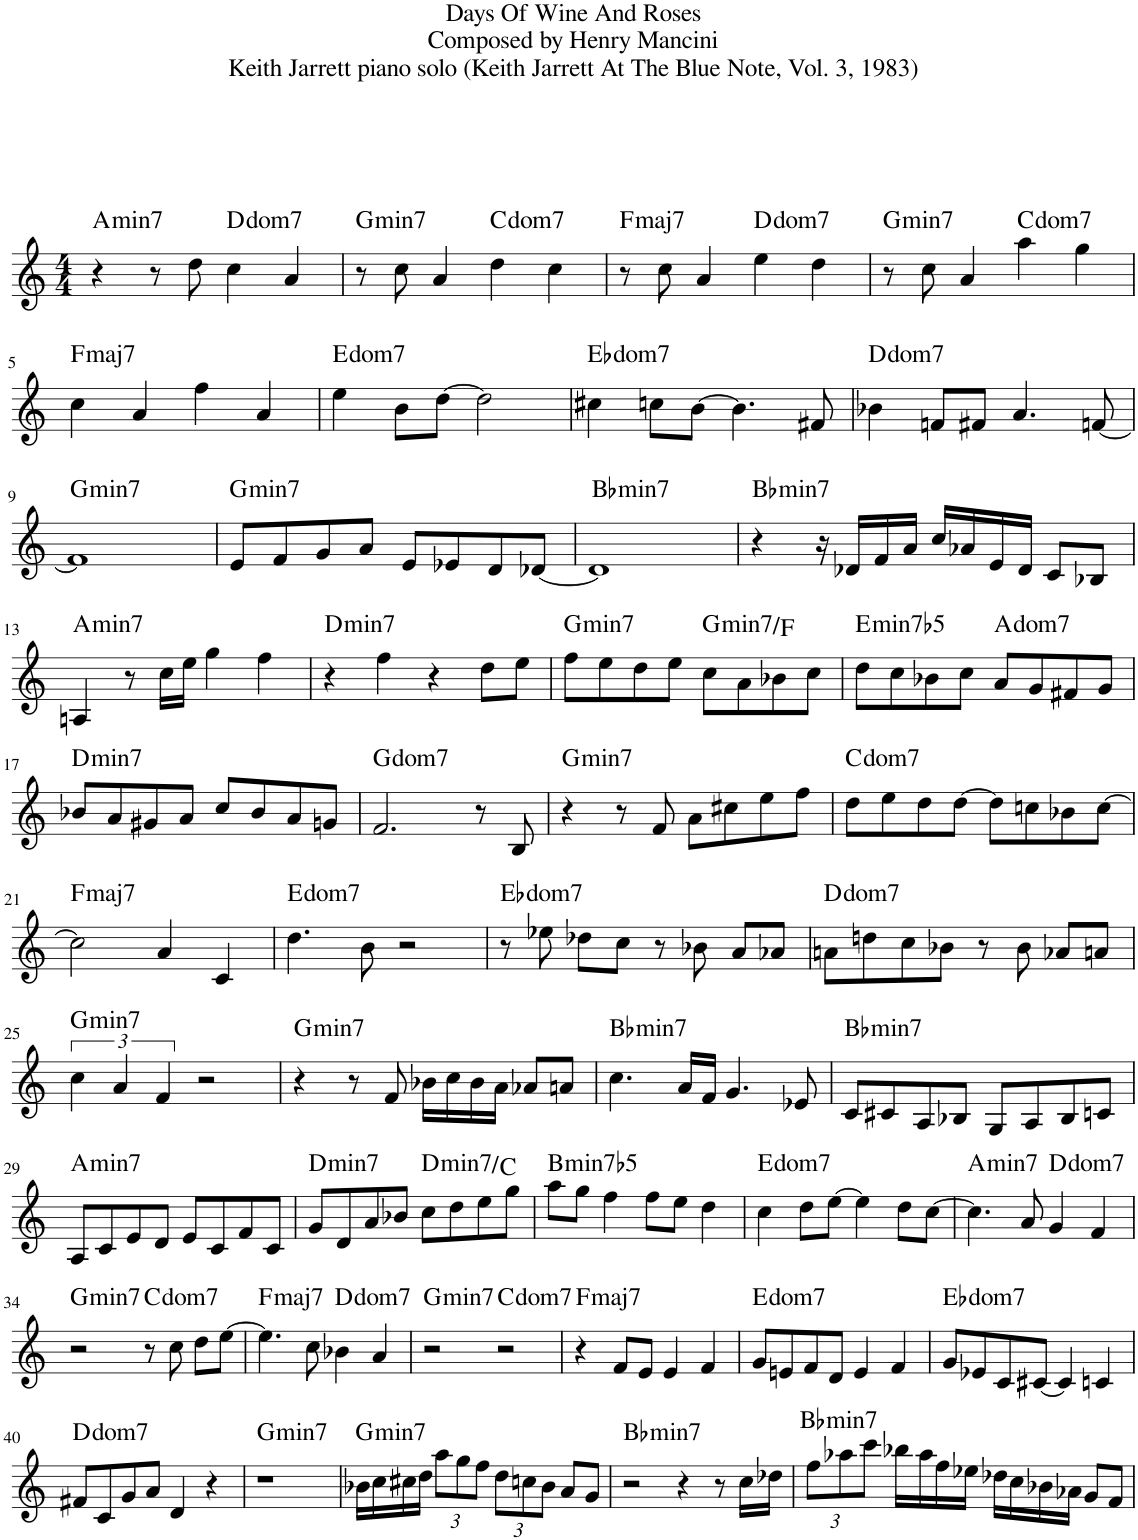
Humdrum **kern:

**kern	**harte
*part1	*part1
*staff1	*
*I"Piano	*
*I'Pno.	*
*clefG2	*
*k[]	*
*M4/4	*
=1	=1
!	!LO:H:kt=min7
4r	A:min7
8r	.
8dd\	.
!	!LO:H:kt=dom
4cc\	.
4a/	.
=2	=2
!	!LO:H:kt=min7
8r	G:min7
8cc\	.
4a/	.
!	!LO:H:kt=dom
4dd\	.
4cc\	.
=3	=3
!	!LO:H:kt=maj7
8r	F:maj7
8cc\	.
4a/	.
!	!LO:H:kt=dom
4ee\	.
4dd\	.
=4	=4
!	!LO:H:kt=min7
8r	G:min7
8cc\	.
4a/	.
!	!LO:H:kt=dom
4aa\	.
4gg\	.
!!LO:LB:g=z
=5	=5
!	!LO:H:kt=maj7
4cc\	F:maj7
4a/	.
4ff\	.
4a/	.
=6	=6
!	!LO:H:kt=dom
4ee\	.
8b\L	.
[8dd\J	.
2dd\]	.
=7	=7
!	!LO:H:kt=dom
4cc#X\	.
8ccn\L	.
[8b\J	.
4.b\]	.
8f#X/	.
=8	=8
!	!LO:H:kt=dom
4b-X\	.
8fn/L	.
8f#X/J	.
4.a/	.
[8fn/	.
!!LO:LB:g=z
=9	=9
!	!LO:H:kt=min7
1f]	G:min7
=10	=10
!	!LO:H:kt=min7
8e/L	G:min7
8f/	.
8g/	.
8a/J	.
8e/L	.
8e-X/	.
8d/	.
[8d-X/J	.
=11	=11
!	!LO:H:kt=min7
1d-]	Bb:min7
=12	=12
!	!LO:H:kt=min7
4r	Bb:min7
16r	.
16d-X/LL	.
16f/	.
16a/JJ	.
16cc/LL	.
16a-X/	.
16e/	.
16d-/JJ	.
8c/L	.
8B-X/J	.
!!LO:LB:g=z
=13	=13
!	!LO:H:kt=min7
4An/	A:min7
8r	.
16cc\LL	.
16ee\JJ	.
4gg\	.
4ff\	.
=14	=14
!	!LO:H:kt=min7
4r	D:min7
4ff\	.
4r	.
8dd\L	.
8ee\J	.
=15	=15
!	!LO:H:kt=min7
8ff\L	G:min7
8ee\	.
8dd\	.
8ee\J	.
!	!LO:H:kt=min7
8cc\L	G:min7/b7
8a\	.
8b-X\	.
8cc\J	.
=16	=16
!	!LO:H:kt=min7b5
8dd\L	E:hdim7
8cc\	.
8b-X\	.
8cc\J	.
!	!LO:H:kt=dom
8a/L	.
8g/	.
8f#X/	.
8g/J	.
!!LO:LB:g=z
=17	=17
!	!LO:H:kt=min7
8b-X/L	D:min7
8a/	.
8g#X/	.
8a/J	.
8cc/L	.
8b-/	.
8a/	.
8gn/J	.
=18	=18
!	!LO:H:kt=dom
2.f/	.
8r	.
8B/	.
=19	=19
!	!LO:H:kt=min7
4r	G:min7
8r	.
8f/	.
8a\L	.
8cc#X\	.
8ee\	.
8ff\J	.
=20	=20
!	!LO:H:kt=dom
8dd\L	.
8ee\	.
8dd\	.
[8dd\J	.
8dd\L]	.
8ccn\	.
8b-X\	.
[8cc\J	.
!!LO:LB:g=z
=21	=21
!	!LO:H:kt=maj7
2cc\]	F:maj7
4a/	.
4c/	.
=22	=22
!	!LO:H:kt=dom
4.dd\	.
8b\	.
2r	.
=23	=23
!	!LO:H:kt=dom
8r	.
8ee-X\	.
8dd-X\L	.
8cc\J	.
8r	.
8b-X\	.
8a/L	.
8a-X/J	.
=24	=24
!	!LO:H:kt=dom
8an\L	.
8ddn\	.
8cc\	.
8b-X\J	.
8r	.
8b-\	.
8a-X/L	.
8an/J	.
!!LO:LB:g=z
=25	=25
!	!LO:H:kt=min7
6cc\	G:min7
6a/	.
6f/	.
2r	.
=26	=26
!	!LO:H:kt=min7
4r	G:min7
8r	.
8f/	.
16b-X\LL	.
16cc\	.
16b-\	.
16a\JJ	.
8a-X/L	.
8an/J	.
=27	=27
!	!LO:H:kt=min7
4.cc\	Bb:min7
16a/LL	.
16f/JJ	.
4.g/	.
8e-X/	.
=28	=28
!	!LO:H:kt=min7
8c/L	Bb:min7
8c#X/	.
8A/	.
8B-X/J	.
8G/L	.
8A/	.
8B-/	.
8cn/J	.
!!LO:LB:g=z
=29	=29
!	!LO:H:kt=min7
8A/L	A:min7
8c/	.
8e/	.
8d/J	.
8e/L	.
8c/	.
8f/	.
8c/J	.
=30	=30
!	!LO:H:kt=min7
8g/L	D:min7
8d/	.
8a/	.
8b-X/J	.
!	!LO:H:kt=min7
8cc\L	D:min7/b7
8dd\	.
8ee\	.
8gg\J	.
=31	=31
!	!LO:H:kt=min7b5
8aa\L	B:hdim7
8gg\J	.
4ff\	.
8ff\L	.
8ee\J	.
4dd\	.
=32	=32
!	!LO:H:kt=dom
4cc\	.
8dd\L	.
[8ee\J	.
4ee\]	.
8dd\L	.
[8cc\J	.
=33	=33
!	!LO:H:kt=min7
4.cc\]	A:min7
8a/	.
!	!LO:H:kt=dom
4g/	.
4f/	.
!!LO:LB:g=z
=34	=34
!	!LO:H:kt=min7
2r	G:min7
!	!LO:H:kt=dom
8r	.
8cc\	.
8dd\L	.
[8ee\J	.
=35	=35
!	!LO:H:kt=maj7
4.ee\]	F:maj7
8cc\	.
!	!LO:H:kt=dom
4b-X\	.
4a/	.
=36	=36
!	!LO:H:kt=min7
2r	G:min7
!	!LO:H:kt=dom
2r	.
=37	=37
!	!LO:H:kt=maj7
4r	F:maj7
8f/L	.
8e/J	.
4e/	.
4f/	.
=38	=38
!	!LO:H:kt=dom
8g/L	.
8en/	.
8f/	.
8d/J	.
4e/	.
4f/	.
=39	=39
!	!LO:H:kt=dom
8g/L	.
8e-X/	.
8c/	.
[8c#X/J	.
4c#/]	.
4cn/	.
!!LO:LB:g=z
=40	=40
!	!LO:H:kt=dom
8f#X/L	.
8c/	.
8g/	.
8a/J	.
4d/	.
4r	.
=41	=41
!	!LO:H:kt=min7
1r	G:min7
=42	=42
!	!LO:H:kt=min7
16b-X\LL	G:min7
16cc\	.
16cc#X\	.
16dd\JJ	.
*Xbrackettup	*
12aa\L	.
12gg\	.
12ff\J	.
12dd\L	.
12ccn\	.
12b-\J	.
8a/L	.
8g/J	.
=43	=43
!	!LO:H:kt=min7
2r	Bb:min7
4r	.
8r	.
16cc\LL	.
16dd-X\JJ	.
=44	=44
!	!LO:H:kt=min7
12ff\L	Bb:min7
12aa-X\	.
12ccc\J	.
16bb-X\LL	.
16aa-\	.
16ff\	.
16ee-X\JJ	.
16dd-X\LL	.
16cc\	.
16b-X\	.
16a-X\JJ	.
8g/L	.
8f/J	.
=	=
*-	*-
